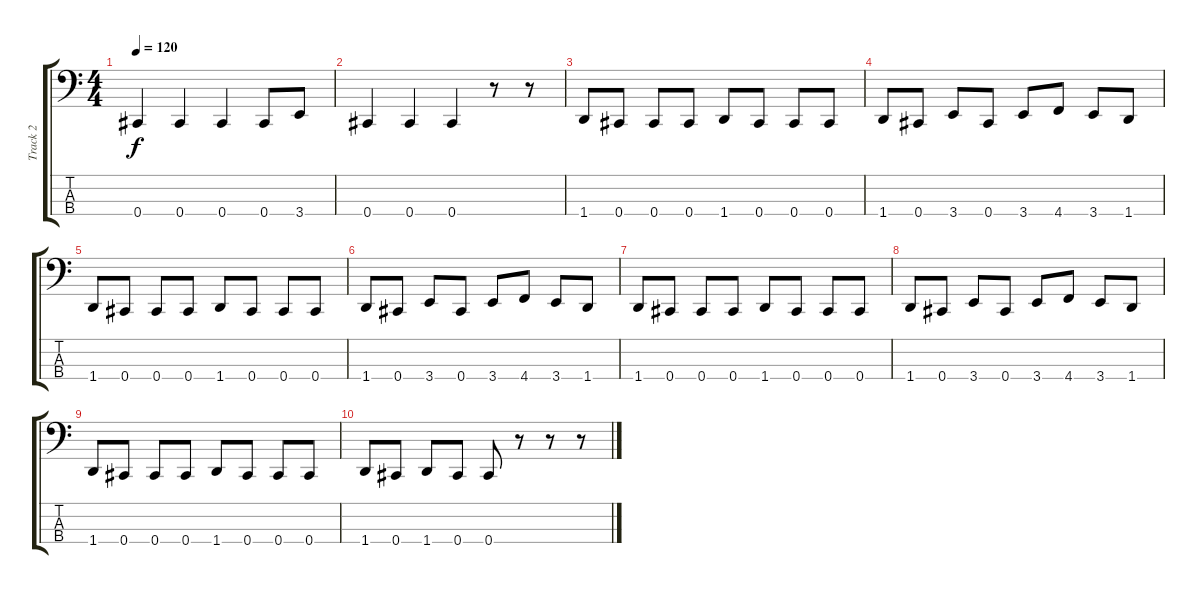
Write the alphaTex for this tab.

\track ("Track 2" "Track 2") {instrument electricbassfinger}
\staff {score tabs}
\tuning (Gb2 Db2 Ab1 Db1) {hide}
\ts (4 4)
\tempo 120
\clef f4
\ks c
0.4.4{dy f} 0.4.4 0.4.4 0.4.8 3.4.8 |
0.4.4 0.4.4 0.4.4 r.8 r.8 |
1.4.8 0.4.8 0.4.8 0.4.8 1.4.8 0.4.8 0.4.8 0.4.8 |
1.4.8 0.4.8 3.4.8 0.4.8 3.4.8 4.4.8 3.4.8 1.4.8 |
1.4.8 0.4.8 0.4.8 0.4.8 1.4.8 0.4.8 0.4.8 0.4.8 |
1.4.8 0.4.8 3.4.8 0.4.8 3.4.8 4.4.8 3.4.8 1.4.8 |
1.4.8 0.4.8 0.4.8 0.4.8 1.4.8 0.4.8 0.4.8 0.4.8 |
1.4.8 0.4.8 3.4.8 0.4.8 3.4.8 4.4.8 3.4.8 1.4.8 |
1.4.8 0.4.8 0.4.8 0.4.8 1.4.8 0.4.8 0.4.8 0.4.8 |
1.4.8 0.4.8 1.4.8 0.4.8 0.4.8 r.8 r.8 r.8
